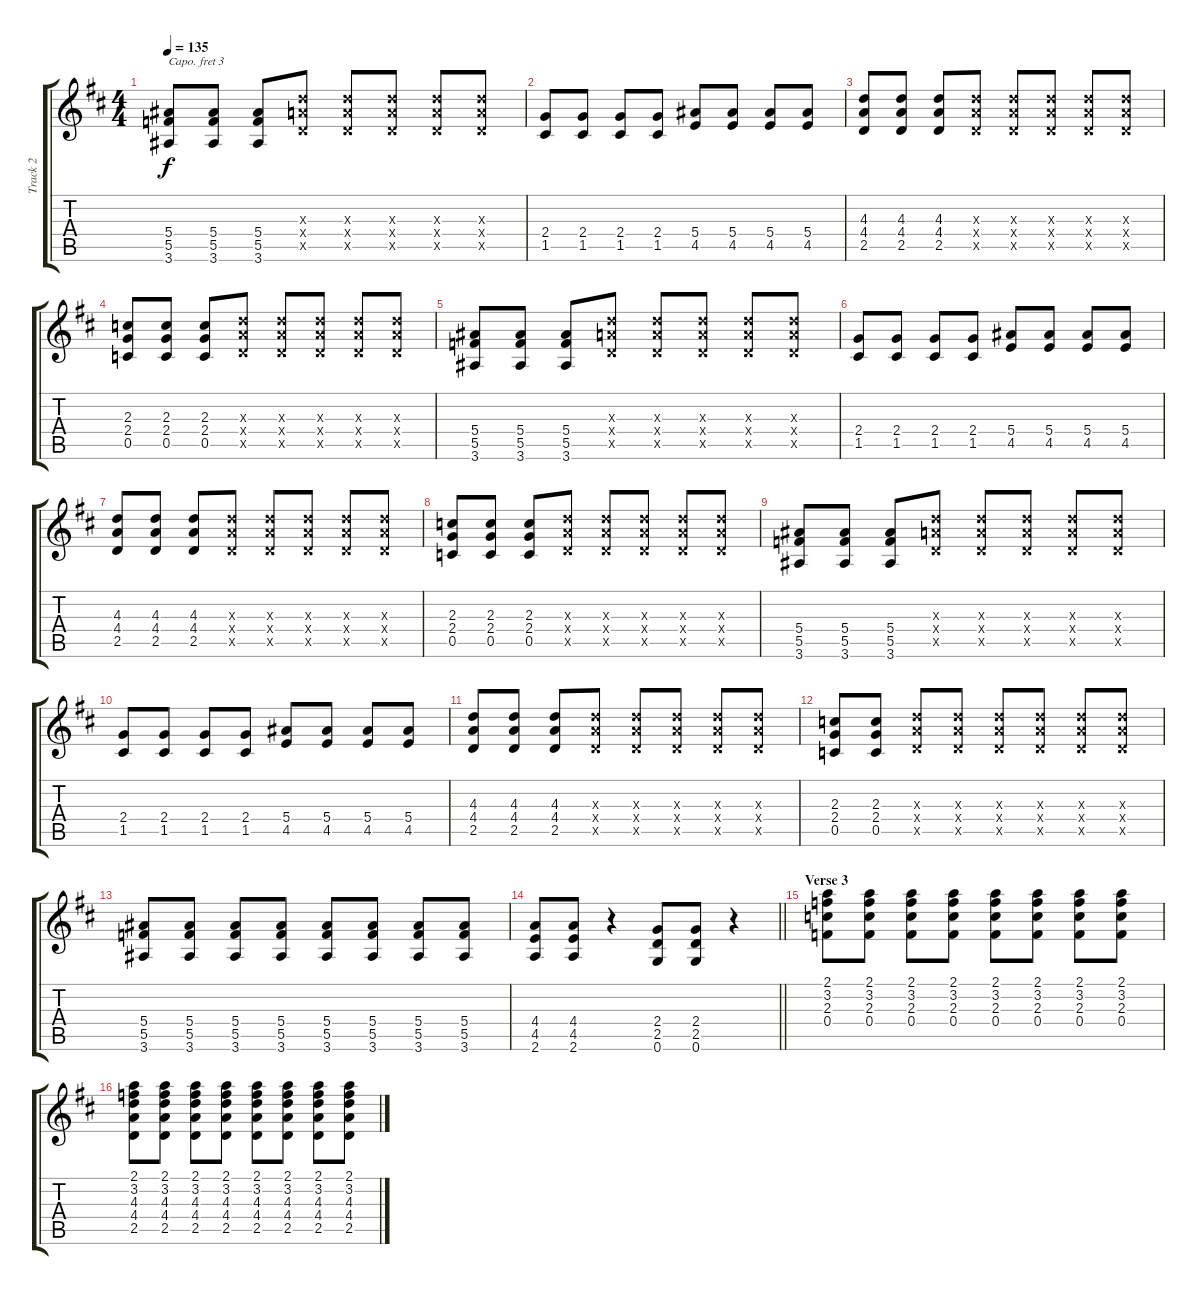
\track ("Track 2" "Track 2") {instrument acousticguitarsteel}
\staff {score tabs}
\capo 3
\tuning (E4 B3 G3 D3 A2 E2) {hide}
\ts (4 4)
\tempo 135
\clef g2
\ks d
(5.4 5.5 3.6).8{dy f} (5.4 5.5 3.6).8 (5.4 5.5 3.6).8 (4.3{x} 4.4{x} 2.5{x}).8 (4.3{x} 4.4{x} 2.5{x}).8 (4.3{x} 4.4{x} 2.5{x}).8 (4.3{x} 4.4{x} 2.5{x}).8 (4.3{x} 4.4{x} 2.5{x}).8 |
(2.4 1.5).8 (2.4 1.5).8 (2.4 1.5).8 (2.4 1.5).8 (5.4 4.5).8 (5.4 4.5).8 (5.4 4.5).8 (5.4 4.5).8 |
(4.3 4.4 2.5).8 (4.3 4.4 2.5).8 (4.3 4.4 2.5).8 (4.3{x} 4.4{x} 2.5{x}).8 (4.3{x} 4.4{x} 2.5{x}).8 (4.3{x} 4.4{x} 2.5{x}).8 (4.3{x} 4.4{x} 2.5{x}).8 (4.3{x} 4.4{x} 2.5{x}).8 |
(2.3 2.4 0.5).8 (2.3 2.4 0.5).8 (2.3 2.4 0.5).8 (4.3{x} 4.4{x} 2.5{x}).8 (4.3{x} 4.4{x} 2.5{x}).8 (4.3{x} 4.4{x} 2.5{x}).8 (4.3{x} 4.4{x} 2.5{x}).8 (4.3{x} 4.4{x} 2.5{x}).8 |
(5.4 5.5 3.6).8 (5.4 5.5 3.6).8 (5.4 5.5 3.6).8 (4.3{x} 4.4{x} 2.5{x}).8 (4.3{x} 4.4{x} 2.5{x}).8 (4.3{x} 4.4{x} 2.5{x}).8 (4.3{x} 4.4{x} 2.5{x}).8 (4.3{x} 4.4{x} 2.5{x}).8 |
(2.4 1.5).8 (2.4 1.5).8 (2.4 1.5).8 (2.4 1.5).8 (5.4 4.5).8 (5.4 4.5).8 (5.4 4.5).8 (5.4 4.5).8 |
(4.3 4.4 2.5).8 (4.3 4.4 2.5).8 (4.3 4.4 2.5).8 (4.3{x} 4.4{x} 2.5{x}).8 (4.3{x} 4.4{x} 2.5{x}).8 (4.3{x} 4.4{x} 2.5{x}).8 (4.3{x} 4.4{x} 2.5{x}).8 (4.3{x} 4.4{x} 2.5{x}).8 |
(2.3 2.4 0.5).8 (2.3 2.4 0.5).8 (2.3 2.4 0.5).8 (4.3{x} 4.4{x} 2.5{x}).8 (4.3{x} 4.4{x} 2.5{x}).8 (4.3{x} 4.4{x} 2.5{x}).8 (4.3{x} 4.4{x} 2.5{x}).8 (4.3{x} 4.4{x} 2.5{x}).8 |
(5.4 5.5 3.6).8 (5.4 5.5 3.6).8 (5.4 5.5 3.6).8 (4.3{x} 4.4{x} 2.5{x}).8 (4.3{x} 4.4{x} 2.5{x}).8 (4.3{x} 4.4{x} 2.5{x}).8 (4.3{x} 4.4{x} 2.5{x}).8 (4.3{x} 4.4{x} 2.5{x}).8 |
(2.4 1.5).8 (2.4 1.5).8 (2.4 1.5).8 (2.4 1.5).8 (5.4 4.5).8 (5.4 4.5).8 (5.4 4.5).8 (5.4 4.5).8 |
(4.3 4.4 2.5).8 (4.3 4.4 2.5).8 (4.3 4.4 2.5).8 (4.3{x} 4.4{x} 2.5{x}).8 (4.3{x} 4.4{x} 2.5{x}).8 (4.3{x} 4.4{x} 2.5{x}).8 (4.3{x} 4.4{x} 2.5{x}).8 (4.3{x} 4.4{x} 2.5{x}).8 |
(2.3 2.4 0.5).8 (2.3 2.4 0.5).8 (4.3{x} 4.4{x} 2.5{x}).8 (4.3{x} 4.4{x} 2.5{x}).8 (4.3{x} 4.4{x} 2.5{x}).8 (4.3{x} 4.4{x} 2.5{x}).8 (4.3{x} 4.4{x} 2.5{x}).8 (4.3{x} 4.4{x} 2.5{x}).8 |
(5.4 5.5 3.6).8 (5.4 5.5 3.6).8 (5.4 5.5 3.6).8 (5.4 5.5 3.6).8 (5.4 5.5 3.6).8 (5.4 5.5 3.6).8 (5.4 5.5 3.6).8 (5.4 5.5 3.6).8 |
\barLineRight lightlight
(4.4 4.5 2.6).8 (4.4 4.5 2.6).8 r.4 (2.4 2.5 0.6).8 (2.4 2.5 0.6).8 r.4 |
\section ("" "Verse 3")
(2.1 3.2 2.3 0.4).8{instrument acousticguitarsteel} (2.1 3.2 2.3 0.4).8 (2.1 3.2 2.3 0.4).8 (2.1 3.2 2.3 0.4).8 (2.1 3.2 2.3 0.4).8 (2.1 3.2 2.3 0.4).8 (2.1 3.2 2.3 0.4).8 (2.1 3.2 2.3 0.4).8 |
(2.1 3.2 4.3 4.4 2.5).8 (2.1 3.2 4.3 4.4 2.5).8 (2.1 3.2 4.3 4.4 2.5).8 (2.1 3.2 4.3 4.4 2.5).8 (2.1 3.2 4.3 4.4 2.5).8 (2.1 3.2 4.3 4.4 2.5).8 (2.1 3.2 4.3 4.4 2.5).8 (2.1 3.2 4.3 4.4 2.5).8
